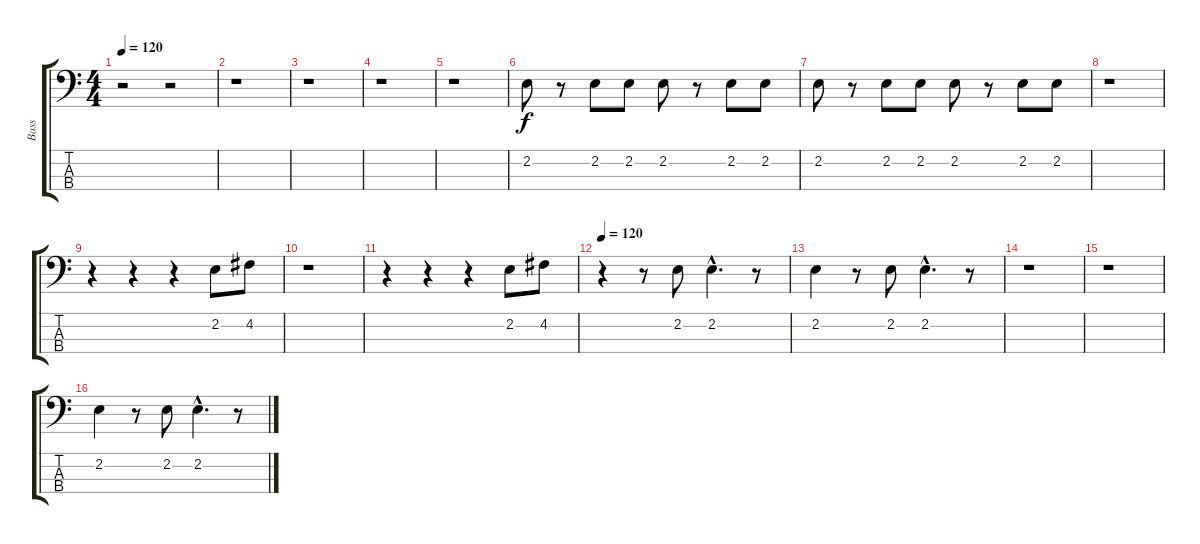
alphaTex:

\track ("Bass" "Bass") {instrument electricbasspick}
\staff {score tabs}
\tuning (G2 D2 A1 E1) {hide}
\ts (4 4)
\tempo 120
\clef f4
\ks c
r.2{dy f} r.2 |
r.1 |
r.1 |
r.1 |
r.1 |
2.2.8 r.8 2.2.8 2.2.8 2.2.8 r.8 2.2.8 2.2.8 |
2.2.8 r.8 2.2.8 2.2.8 2.2.8 r.8 2.2.8 2.2.8 |
r.1 |
r.4 r.4 r.4 2.2.8 4.2.8 |
r.1 |
r.4 r.4 r.4 2.2.8 4.2.8 |
\tempo 120
r.4 r.8 2.2.8 2.2{hac}.4{d} r.8 |
2.2.4 r.8 2.2.8 2.2{hac}.4{d} r.8 |
r.1 |
r.1 |
2.2.4 r.8 2.2.8 2.2{hac}.4{d} r.8
